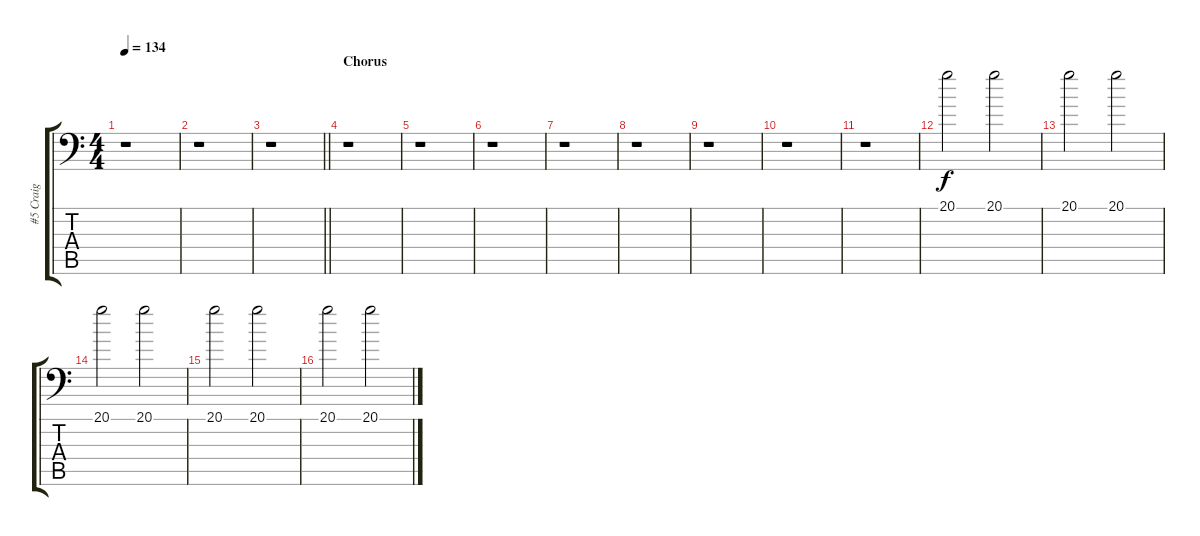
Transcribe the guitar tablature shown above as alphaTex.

\track ("#5 Craig" "#5 Craig") {instrument sitar}
\staff {score tabs}
\tuning (B3 Gb3 D3 A2 E2 A1) {hide}
\ts (4 4)
\tempo 134
\clef f4
\ks c
r.1{dy f} |
r.1 |
\barLineRight lightlight
r.1 |
\section ("" "Chorus")
r.1 |
r.1 |
r.1 |
r.1 |
r.1 |
r.1 |
r.1 |
r.1 |
20.1.2 20.1.2 |
20.1.2 20.1.2 |
20.1.2 20.1.2 |
20.1.2 20.1.2 |
20.1.2 20.1.2
